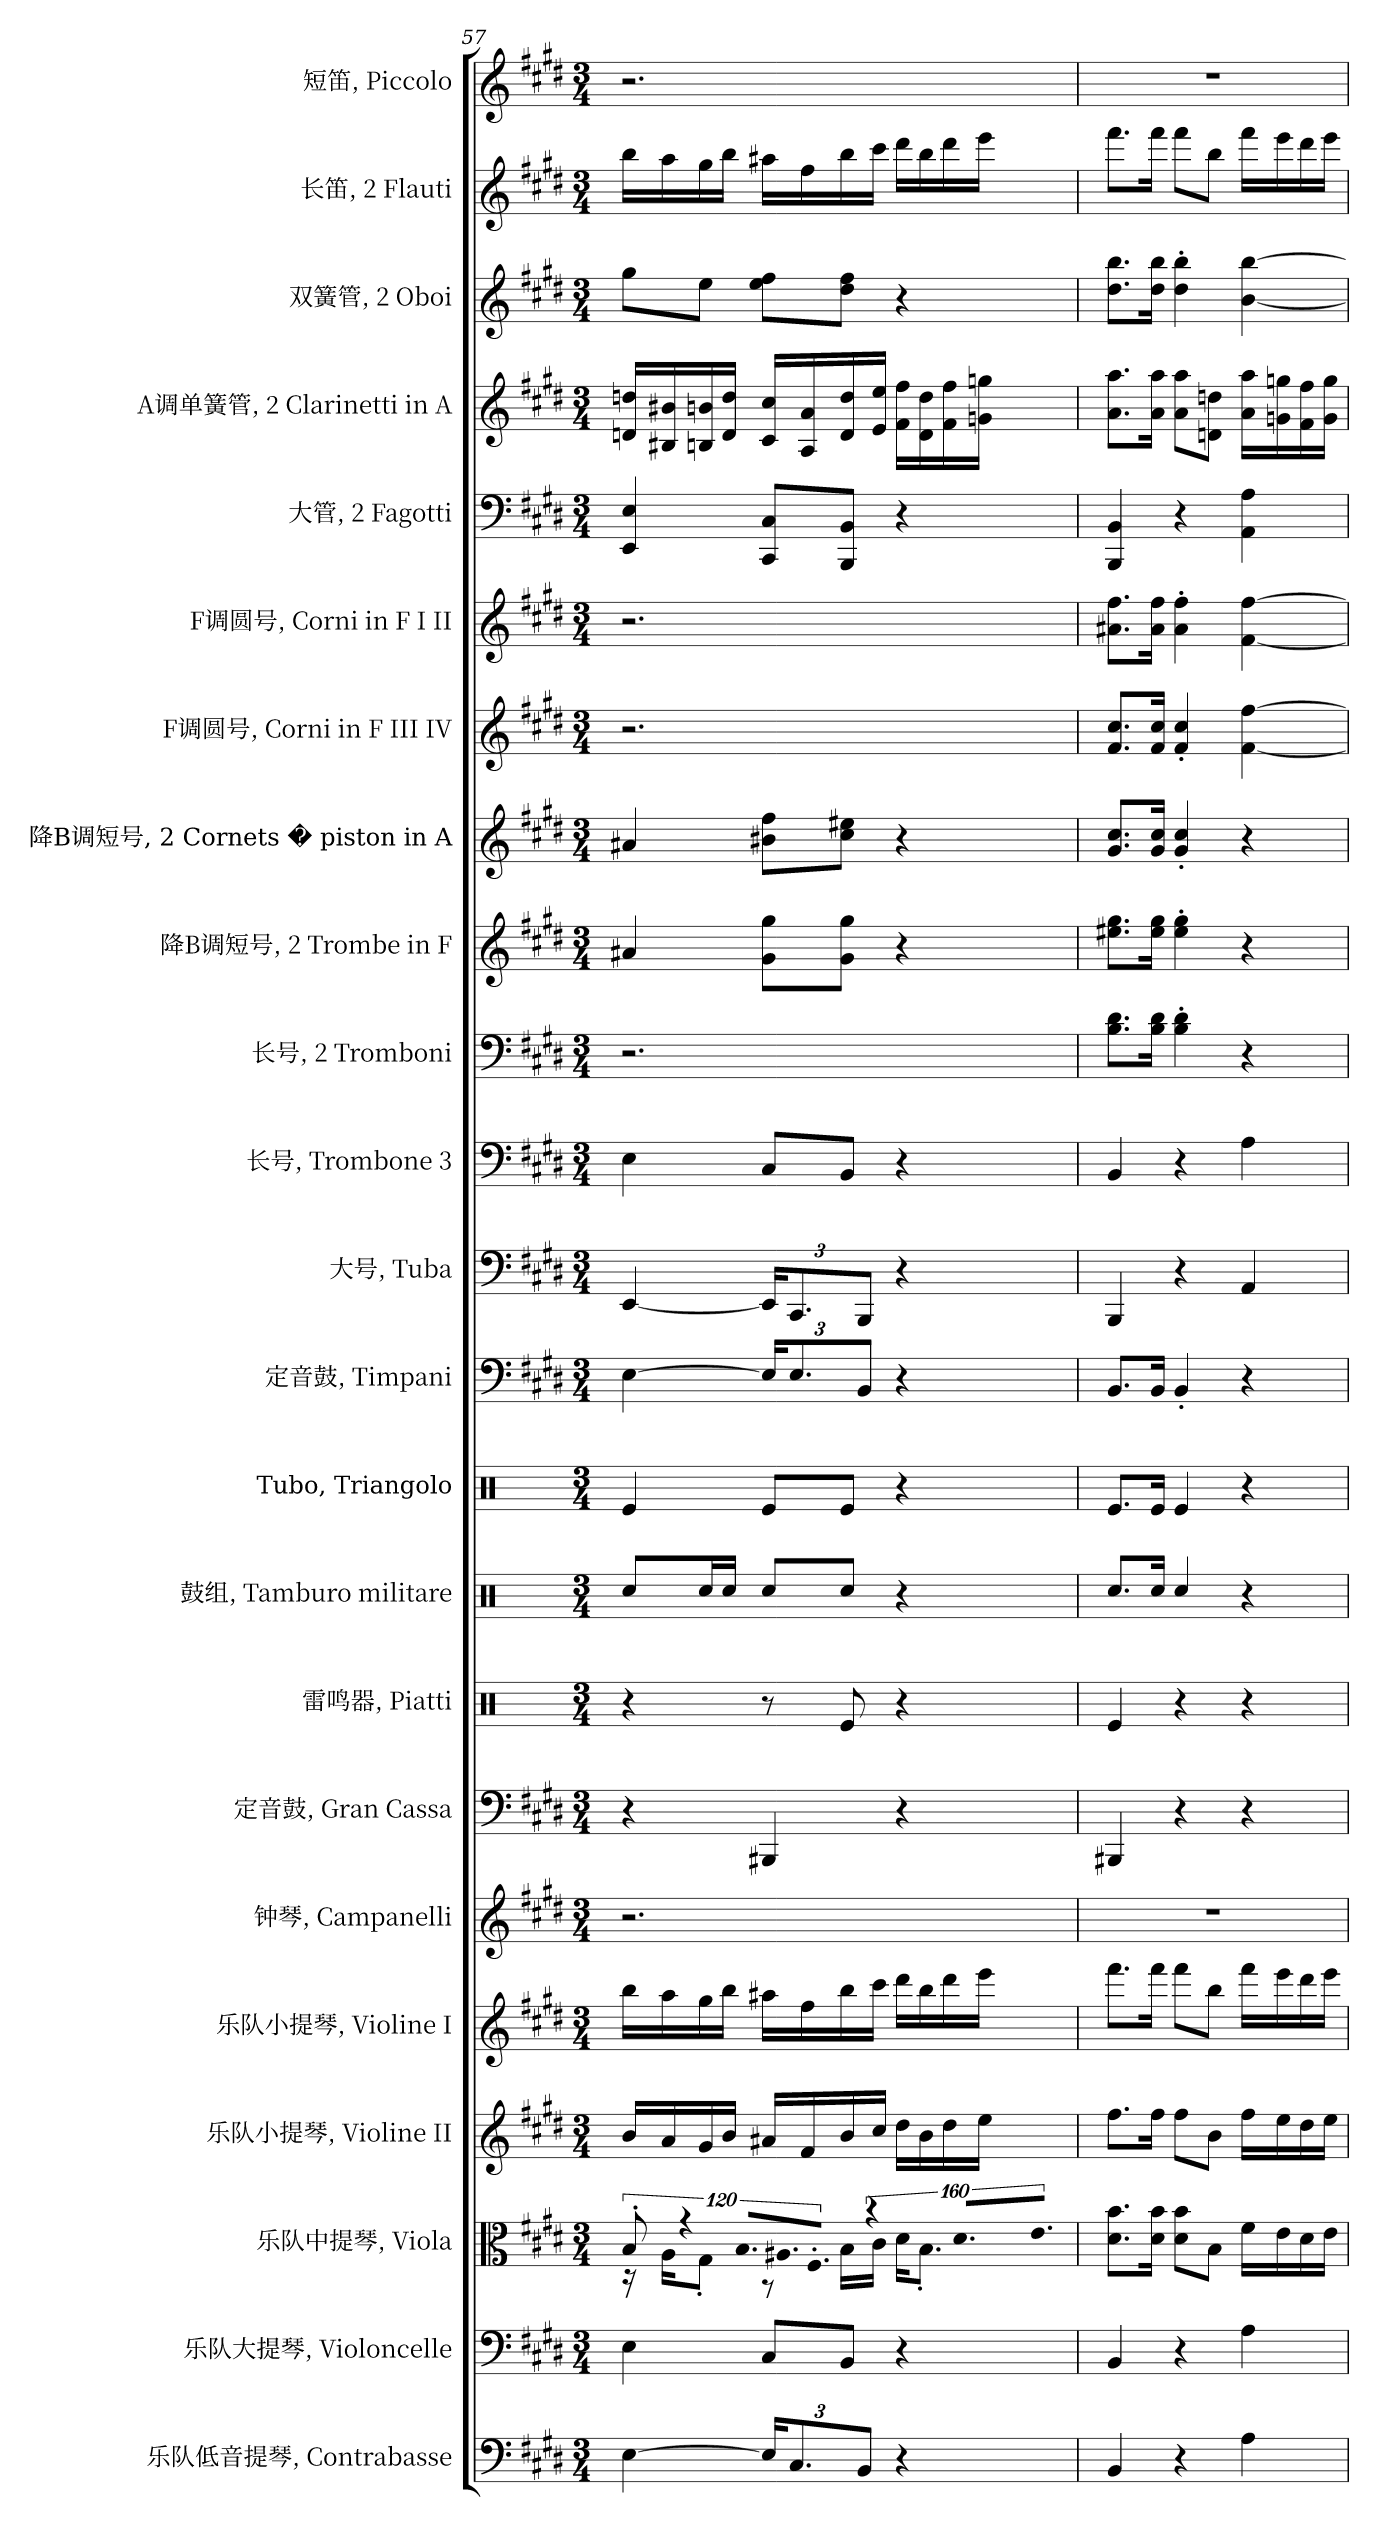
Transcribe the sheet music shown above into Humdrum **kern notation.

**kern	**kern	**kern	**kern	**kern	**kern	**kern	**kern	**kern	**kern	**kern	**kern	**kern	**kern	**kern	**kern	**kern	**kern	**kern	**kern	**kern	**kern	**kern
*part23	*part22	*part21	*part20	*part19	*part18	*part17	*part16	*part15	*part14	*part13	*part12	*part11	*part10	*part9	*part8	*part7	*part6	*part5	*part4	*part3	*part2	*part1
*staff23	*staff22	*staff21	*staff20	*staff19	*staff18	*staff17	*staff16	*staff15	*staff14	*staff13	*staff12	*staff11	*staff10	*staff9	*staff8	*staff7	*staff6	*staff5	*staff4	*staff3	*staff2	*staff1
*I"乐队低音提琴, Contrabasse	*I"乐队大提琴, Violoncelle	*I"乐队中提琴, Viola	*I"乐队小提琴, Violine II	*I"乐队小提琴, Violine I	*I"钟琴, Campanelli	*I"定音鼓, Gran Cassa	*I"雷鸣器, Piatti	*I"鼓组, Tamburo militare	*I"Tubo, Triangolo	*I"定音鼓, Timpani	*I"大号, Tuba	*I"长号, Trombone 3	*I"长号, 2 Tromboni	*I"降B调短号, 2 Trombe in F	*I"降B调短号, 2 Cornets � piston in A	*I"F调圆号, Corni in F III IV	*I"F调圆号, Corni in F I II	*I"大管, 2 Fagotti	*I"A调单簧管, 2 Clarinetti in A	*I"双簧管, 2 Oboi	*I"长笛, 2 Flauti	*I"短笛, Piccolo
*I'Cbs.	*	*	*	*	*	*	*	*	*I'Tu.	*I'Timp.	*I'Tba.	*I'Tbn.	*I'Tbn.	*	*I'B♭ Cnt.	*	*	*	*I'A Cl.	*I'Ob.	*I'Fl.	*I'Picc.
!!LO:PB:g=z
*clefF4	*clefF4	*clefC3	*clefG2	*clefG2	*clefG2	*clefF4	*clefX	*clefX	*clefX	*clefF4	*clefF4	*clefF4	*clefF4	*clefG2	*clefG2	*clefG2	*clefG2	*clefF4	*clefG2	*clefG2	*clefG2	*clefG2
*ITrd7c12	*	*	*	*	*ITrd-14c-24	*	*	*	*	*	*	*	*	*ITrd1c2	*ITrd1c2	*ITrd4c7	*ITrd4c7	*	*ITrd2c3	*	*	*ITrd-7c-12
*k[f#c#g#d#]	*k[f#c#g#d#]	*k[f#c#g#d#]	*k[f#c#g#d#]	*k[f#c#g#d#]	*k[f#c#g#d#]	*k[f#c#g#d#]	*k[]	*k[]	*k[]	*k[f#c#g#d#]	*k[f#c#g#d#]	*k[f#c#g#d#]	*k[f#c#g#d#]	*k[f#c#]	*k[f#c#]	*k[f#c#g#]	*k[f#c#g#]	*k[f#c#g#d#]	*k[f#c#g#d#a#e#b#]	*k[f#c#g#d#]	*k[f#c#g#d#]	*k[f#c#g#d#]
*M3/4	*M3/4	*M3/4	*M3/4	*M3/4	*M3/4	*M3/4	*M3/4	*M3/4	*M3/4	*M3/4	*M3/4	*M3/4	*M3/4	*M3/4	*M3/4	*M3/4	*M3/4	*M3/4	*M3/4	*M3/4	*M3/4	*M3/4
*MM103	*MM103	*MM103	*MM103	*MM103	*MM103	*MM103	*MM103	*MM103	*MM103	*MM103	*MM103	*MM103	*MM103	*MM103	*MM103	*MM103	*MM103	*MM103	*MM103	*MM103	*MM103	*MM103
=57	=57	=57	=57	=57	=57	=57	=57	=57	=57	=57	=57	=57	=57	=57	=57	=57	=57	=57	=57	=57	=57	=57
!	!	!LO:N:vis=16.	!	!	!	!	!	!	!	!	!	!	!	!	!	!	!	!	!	!	!	!
*	*	*^	*	*	*	*	*	*	*	*	*	*	*	*	*	*	*	*	*	*	*	*
[4EE\	4E\	960%103B'/	16r	16b/LL	16bb\LL	2.r	4r	4r	8Rcc/L	4Re/	[4E\	[4EE/	4E\	2.r	4g#X/	4g#X/	2.r	2.r	4EE/ 4E/	16Bn/ 16bn/LL	8gg#\L	16bb\LL	2.r
.	.	.	16A\KL	16a/	16aa\	.	.	.	.	.	.	.	.	.	.	.	.	.	.	16G##X/ 16g##X/	.	16aa\	.
!	!	!LO:N:vis=16.	!	!	!	!	!	!	!	!	!	!	!	!	!	!	!	!	!	!	!	!	!
.	.	960%103r	.	.	.	.	.	.	.	.	.	.	.	.	.	.	.	.	.	.	.	.	.
.	.	.	8G#'\J	16g#/	16gg#\	.	.	.	16Rcc/L	.	.	.	.	.	.	.	.	.	.	16G#X/ 16g#X/	8ee\J	16gg#\	.
.	.	.	.	16b/JJ	16bb\JJ	.	.	.	16Rcc/JJ	.	.	.	.	.	.	.	.	.	.	16B/ 16b/JJ	.	16bb\JJ	.
!	!	!LO:N:vis=32.	!	!	!	!	!	!	!	!	!	!	!	!	!	!	!	!	!	!	!	!	!
.	.	1920%103B/LLL	.	.	.	.	.	.	.	.	.	.	.	.	.	.	.	.	.	.	.	.	.
*Xbrackettup	*	*	*	*	*	*	*	*	*	*	*Xbrackettup	*Xbrackettup	*	*	*	*	*	*	*	*	*	*	*
24EE/KL]	8C#/L	.	8r	16a#X/LL	16aa#X\LL	.	4BBB#X/	8r	8Rcc/L	8Re/L	24E/KL]	24EE/KL]	8C#/L	.	8f#\ 8ff#\L	8a#X\ 8ee\L	.	.	8CC#/ 8C#/L	16A#/ 16a#/LL	8ee\ 8ff#\L	16aa#X\LL	.
!	!	!LO:N:vis=32.	!	!	!	!	!	!	!	!	!	!	!	!	!	!	!	!	!	!	!	!	!
.	.	1920%103A#X/J	.	.	.	.	.	.	.	.	.	.	.	.	.	.	.	.	.	.	.	.	.
12.CC#/	.	.	.	.	.	.	.	.	.	.	12.E/	12.CC#/	.	.	.	.	.	.	.	.	.	.	.
.	.	.	.	16f#/	16ff#\	.	.	.	.	.	.	.	.	.	.	.	.	.	.	16F#/ 16f#/	.	16ff#\	.
!	!	!LO:N:vis=16.	!	!	!	!	!	!	!	!	!	!	!	!	!	!	!	!	!	!	!	!	!
.	.	960%103F#'/JJ	.	.	.	.	.	.	.	.	.	.	.	.	.	.	.	.	.	.	.	.	.
.	8BB/J	.	16B\LL	16b/	16bb\	.	.	8Re/	8Rcc/J	8Re/J	.	.	8BB/J	.	8f#\ 8ff#\J	8b\ 8dd#X\J	.	.	8BBB/ 8BB/J	16B/ 16b/	8dd#\ 8ff#\J	16bb\	.
12BBB/J	.	.	.	.	.	.	.	.	.	.	12BB/J	12BBB/J	.	.	.	.	.	.	.	.	.	.	.
!	!	!LO:N:vis=8.	!	!	!	!	!	!	!	!	!	!	!	!	!	!	!	!	!	!	!	!	!
.	.	640%137r	.	.	.	.	.	.	.	.	.	.	.	.	.	.	.	.	.	.	.	.	.
.	.	.	16c#\JJ	16cc#/JJ	16ccc#\JJ	.	.	.	.	.	.	.	.	.	.	.	.	.	.	16c#/ 16cc#/JJ	.	16ccc#\JJ	.
4r	4r	.	16d#\KL	16dd#\LL	16ddd#\LL	.	4r	4r	4r	4r	4r	4r	4r	.	4r	4r	.	.	4r	16d#\ 16dd#\LL	4r	16ddd#\LL	.
.	.	.	8.B'\J	16b\	16bb\	.	.	.	.	.	.	.	.	.	.	.	.	.	.	16B\ 16b\	.	16bb\	.
.	.	.	.	16dd#\	16ddd#\	.	.	.	.	.	.	.	.	.	.	.	.	.	.	16d#\ 16dd#\	.	16ddd#\	.
!	!	!LO:N:vis=32.	!	!	!	!	!	!	!	!	!	!	!	!	!	!	!	!	!	!	!	!	!
.	.	1920%103d#/LLL	.	.	.	.	.	.	.	.	.	.	.	.	.	.	.	.	.	.	.	.	.
.	.	.	.	16ee\JJ	16eee\JJ	.	.	.	.	.	.	.	.	.	.	.	.	.	.	16en\ 16een\JJ	.	16eee\JJ	.
!	!	!LO:N:vis=32.	!	!	!	!	!	!	!	!	!	!	!	!	!	!	!	!	!	!	!	!	!
.	.	1920%103e/JJJ	.	.	.	.	.	.	.	.	.	.	.	.	.	.	.	.	.	.	.	.	.
1920ryy	1920ryy	.	1920ryy	1920ryy	1920ryy	1920ryy	1920ryy	1920ryy	1920ryy	1920ryy	1920ryy	1920ryy	1920ryy	1920ryy	1920ryy	1920ryy	1920ryy	1920ryy	1920ryy	1920ryy	1920ryy	1920ryy	1920ryy
*	*	*v	*v	*	*	*	*	*	*	*	*	*	*	*	*	*	*	*	*	*	*	*	*
=58	=58	=58	=58	=58	=58	=58	=58	=58	=58	=58	=58	=58	=58	=58	=58	=58	=58	=58	=58	=58	=58	=58
*	*	*	*	*	*	*	*	*	*	*	*	*	*	*	*	*	*	*	*	*	*	*MM103
4BBB/	4BB/	8.d#\ 8.b\L	8.ff#\L	8.fff#\L	2.r	4BBB#X/	4Re/	8.Rcc/L	8.Re/L	8.BB/L	4BBB/	4BB/	8.B\ 8.d#\L	8.dd#X\ 8.ff#\L	8.f#/ 8.b/L	8.B/ 8.f#/L	8.d#X\ 8.b\L	4BBB/ 4BB/	8.f#\ 8.ff#\L	8.dd#\ 8.bb\L	8.fff#\L	2.r
.	.	16d#\ 16b\Jk	16ff#\Jk	16fff#\Jk	.	.	.	16Rcc/Jk	16Re/Jk	16BB/Jk	.	.	16B\ 16d#\Jk	16dd#\ 16ff#\Jk	16f#/ 16b/Jk	16B/ 16f#/Jk	16d#\ 16b\Jk	.	16f#\ 16ff#\Jk	16dd#\ 16bb\Jk	16fff#\Jk	.
4r	4r	8d#\ 8b\L	8ff#\L	8fff#\L	.	4r	4r	4Rcc/	4Re/	4BB'/	4r	4r	4B\' 4d#\'	4dd#\' 4ff#\'	4f#/' 4b/'	4B/' 4f#/'	4d#\' 4b\'	4r	8f#\ 8ff#\L	4dd#\' 4bb\'	8fff#\L	.
.	.	8B\J	8b\J	8bb\J	.	.	.	.	.	.	.	.	.	.	.	.	.	.	8Bn\ 8bn\J	.	8bb\J	.
4AA\	4A\	16f#\LL	16ff#\LL	16fff#\LL	.	4r	4r	4r	4r	4r	4AA/	4A\	4r	4r	4r	[4B\ [4b\	[4B\ [4b\	4AA\ 4A\	16f#\ 16ff#\LL	[4b\ [4bb\	16fff#\LL	.
.	.	16e\	16ee\	16eee\	.	.	.	.	.	.	.	.	.	.	.	.	.	.	16en\ 16een\	.	16eee\	.
.	.	16d#\	16dd#\	16ddd#\	.	.	.	.	.	.	.	.	.	.	.	.	.	.	16d#\ 16dd#\	.	16ddd#\	.
.	.	16e\JJ	16ee\JJ	16eee\JJ	.	.	.	.	.	.	.	.	.	.	.	.	.	.	16e\ 16ee\JJ	.	16eee\JJ	.
=	=	=	=	=	=	=	=	=	=	=	=	=	=	=	=	=	=	=	=	=	=	=
*-	*-	*-	*-	*-	*-	*-	*-	*-	*-	*-	*-	*-	*-	*-	*-	*-	*-	*-	*-	*-	*-	*-
